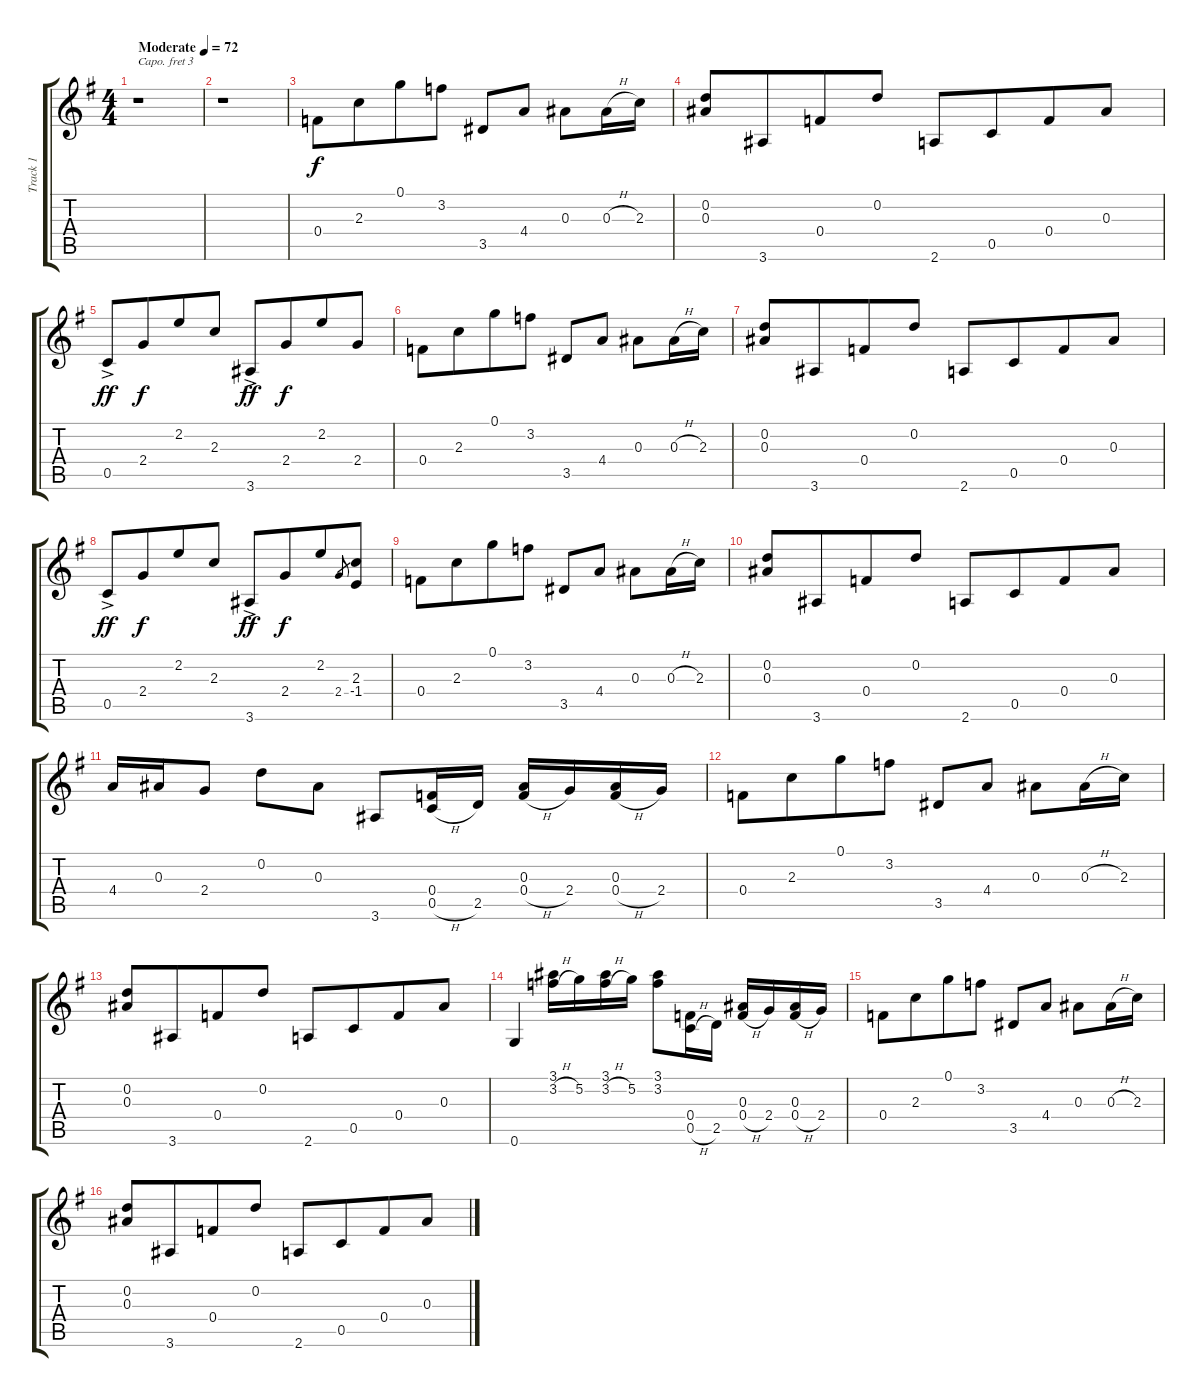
\track ("Track 1" "Track 1") {instrument electricguitarclean}
\staff {score tabs}
\capo 3
\tuning (E4 B3 G3 D3 A2 E2) {hide}
\ts (4 4)
\tempo (72 "Moderate")
\clef g2
\ks g
r.1{dy f instrument electricguitarclean} |
r.1 |
0.4.8 2.3.8{beam merge} 0.1.8 3.2.8 3.5.8 4.4.8 0.3.8 0.3{h}.16 2.3.16 |
(0.2 0.3).8 3.6.8{beam merge} 0.4.8 0.2.8 2.6.8 0.5.8{beam merge} 0.4.8 0.3.8 |
0.5{ac}.8{dy ff} 2.4.8{dy f beam merge} 2.2.8 2.3.8 3.6{ac}.8{dy ff} 2.4.8{dy f beam merge} 2.2.8 2.4.8 |
0.4.8 2.3.8{beam merge} 0.1.8 3.2.8 3.5.8 4.4.8 0.3.8 0.3{h}.16 2.3.16 |
(0.2 0.3).8 3.6.8{beam merge} 0.4.8 0.2.8 2.6.8 0.5.8{beam merge} 0.4.8 0.3.8 |
0.5{ac}.8{dy ff} 2.4.8{dy f beam merge} 2.2.8 2.3.8 3.6{ac}.8{dy ff} 2.4.8{dy f beam merge} 2.2.8 2.4.8{gr} (2.3 -1.4).8 |
0.4.8 2.3.8{beam merge} 0.1.8 3.2.8 3.5.8 4.4.8 0.3.8 0.3{h}.16 2.3.16 |
(0.2 0.3).8 3.6.8{beam merge} 0.4.8 0.2.8 2.6.8 0.5.8{beam merge} 0.4.8 0.3.8 |
4.4.16 0.3.16 2.4.8 0.2.8 0.3.8 3.6.8 (0.4 0.5{h}).16 2.5.16 (0.3 0.4{h}).16 2.4.16 (0.3 0.4{h}).16 2.4.16 |
0.4.8 2.3.8{beam merge} 0.1.8 3.2.8 3.5.8 4.4.8 0.3.8 0.3{h}.16 2.3.16 |
(0.2 0.3).8 3.6.8{beam merge} 0.4.8 0.2.8 2.6.8 0.5.8{beam merge} 0.4.8 0.3.8 |
0.6.4 (3.1 3.2{h}).16 5.2.16 (3.1 3.2{h}).16 5.2.16 (3.1 3.2).8 (0.4 0.5{h}).16 2.5.16 (0.3 0.4{h}).16 2.4.16 (0.3 0.4{h}).16 2.4.16 |
0.4.8 2.3.8{beam merge} 0.1.8 3.2.8 3.5.8 4.4.8 0.3.8 0.3{h}.16 2.3.16 |
(0.2 0.3).8 3.6.8{beam merge} 0.4.8 0.2.8 2.6.8 0.5.8{beam merge} 0.4.8 0.3.8
